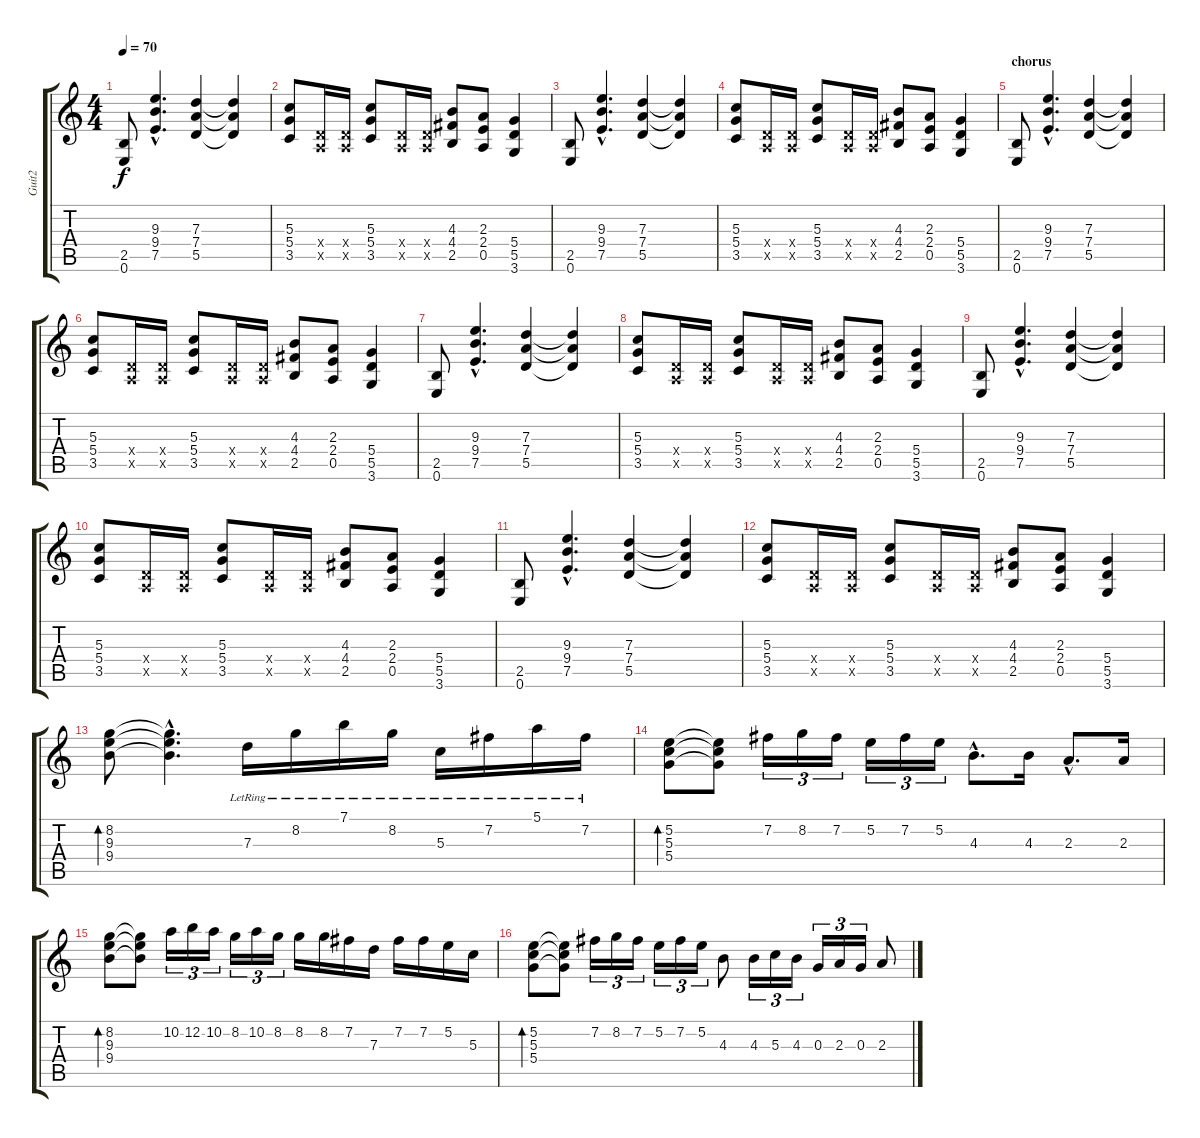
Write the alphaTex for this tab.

\track ("Guit2" "Guit2") {instrument overdrivenguitar}
\staff {score tabs}
\tuning (E4 B3 G3 D3 A2 E2) {hide}
\ts (4 4)
\tempo 70
\clef g2
\ks c
(2.5 0.6).8{dy f instrument distortionguitar} (9.3{hac} 9.4{hac} 7.5{hac}).4{d} (7.3 7.4 5.5).4 (7.3{t} 7.4{t} 5.5{t}).4 |
(5.3 5.4 3.5).8 (0.4{x} 0.5{x}).16 (0.4{x} 0.5{x}).16 (5.3 5.4 3.5).8 (0.4{x} 0.5{x}).16 (0.4{x} 0.5{x}).16 (4.3 4.4 2.5).8 (2.3 2.4 0.5).8 (5.4 5.5 3.6).4 |
(2.5 0.6).8{instrument distortionguitar} (9.3{hac} 9.4{hac} 7.5{hac}).4{d} (7.3 7.4 5.5).4 (7.3{t} 7.4{t} 5.5{t}).4 |
(5.3 5.4 3.5).8 (0.4{x} 0.5{x}).16 (0.4{x} 0.5{x}).16 (5.3 5.4 3.5).8 (0.4{x} 0.5{x}).16 (0.4{x} 0.5{x}).16 (4.3 4.4 2.5).8 (2.3 2.4 0.5).8 (5.4 5.5 3.6).4 |
\section ("" "chorus")
(2.5 0.6).8{instrument distortionguitar} (9.3{hac} 9.4{hac} 7.5{hac}).4{d} (7.3 7.4 5.5).4 (7.3{t} 7.4{t} 5.5{t}).4 |
(5.3 5.4 3.5).8 (0.4{x} 0.5{x}).16 (0.4{x} 0.5{x}).16 (5.3 5.4 3.5).8 (0.4{x} 0.5{x}).16 (0.4{x} 0.5{x}).16 (4.3 4.4 2.5).8 (2.3 2.4 0.5).8 (5.4 5.5 3.6).4 |
(2.5 0.6).8{instrument distortionguitar} (9.3{hac} 9.4{hac} 7.5{hac}).4{d} (7.3 7.4 5.5).4 (7.3{t} 7.4{t} 5.5{t}).4 |
(5.3 5.4 3.5).8 (0.4{x} 0.5{x}).16 (0.4{x} 0.5{x}).16 (5.3 5.4 3.5).8 (0.4{x} 0.5{x}).16 (0.4{x} 0.5{x}).16 (4.3 4.4 2.5).8 (2.3 2.4 0.5).8 (5.4 5.5 3.6).4 |
(2.5 0.6).8{instrument distortionguitar} (9.3{hac} 9.4{hac} 7.5{hac}).4{d} (7.3 7.4 5.5).4 (7.3{t} 7.4{t} 5.5{t}).4 |
(5.3 5.4 3.5).8 (0.4{x} 0.5{x}).16 (0.4{x} 0.5{x}).16 (5.3 5.4 3.5).8 (0.4{x} 0.5{x}).16 (0.4{x} 0.5{x}).16 (4.3 4.4 2.5).8 (2.3 2.4 0.5).8 (5.4 5.5 3.6).4 |
(2.5 0.6).8{instrument distortionguitar} (9.3{hac} 9.4{hac} 7.5{hac}).4{d} (7.3 7.4 5.5).4 (7.3{t} 7.4{t} 5.5{t}).4 |
(5.3 5.4 3.5).8 (0.4{x} 0.5{x}).16 (0.4{x} 0.5{x}).16 (5.3 5.4 3.5).8 (0.4{x} 0.5{x}).16 (0.4{x} 0.5{x}).16 (4.3 4.4 2.5).8 (2.3 2.4 0.5).8 (5.4 5.5 3.6).4 |
(8.2 9.3 9.4).8{bd 480 instrument electricguitarclean} (8.2{hac t} 9.3{hac t} 9.4{hac t}).4{d} 7.3{lr}.16 8.2{lr}.16 7.1{lr}.16 8.2{lr}.16 5.3{lr}.16 7.2{lr}.16 5.1{lr}.16 7.2{lr}.16 |
(5.2 5.3 5.4).8{bd 480} (5.2{t} 5.3{t} 5.4{t}).8 7.2.16{tu (3 2)} 8.2.16{tu (3 2)} 7.2.16{tu (3 2)} 5.2.16{tu (3 2)} 7.2.16{tu (3 2)} 5.2.16{tu (3 2)} 4.3{hac}.8{d} 4.3.16 2.3{hac}.8{d} 2.3.16 |
(8.2 9.3 9.4).8{bd 480 instrument electricguitarclean} (8.2{t} 9.3{t} 9.4{t}).8 10.2.16{tu (3 2)} 12.2.16{tu (3 2)} 10.2.16{tu (3 2)} 8.2.16{tu (3 2)} 10.2.16{tu (3 2)} 8.2.16{tu (3 2)} 8.2.16 8.2.16 7.2.16 7.3.16 7.2.16 7.2.16 5.2.16 5.3.16 |
(5.2 5.3 5.4).8{bd 480} (5.2{t} 5.3{t} 5.4{t}).8 7.2.16{tu (3 2)} 8.2.16{tu (3 2)} 7.2.16{tu (3 2)} 5.2.16{tu (3 2)} 7.2.16{tu (3 2)} 5.2.16{tu (3 2)} 4.3.8 4.3.16{tu (3 2)} 5.3.16{tu (3 2)} 4.3.16{tu (3 2)} 0.3.16{tu (3 2)} 2.3.16{tu (3 2)} 0.3.16{tu (3 2)} 2.3.8
